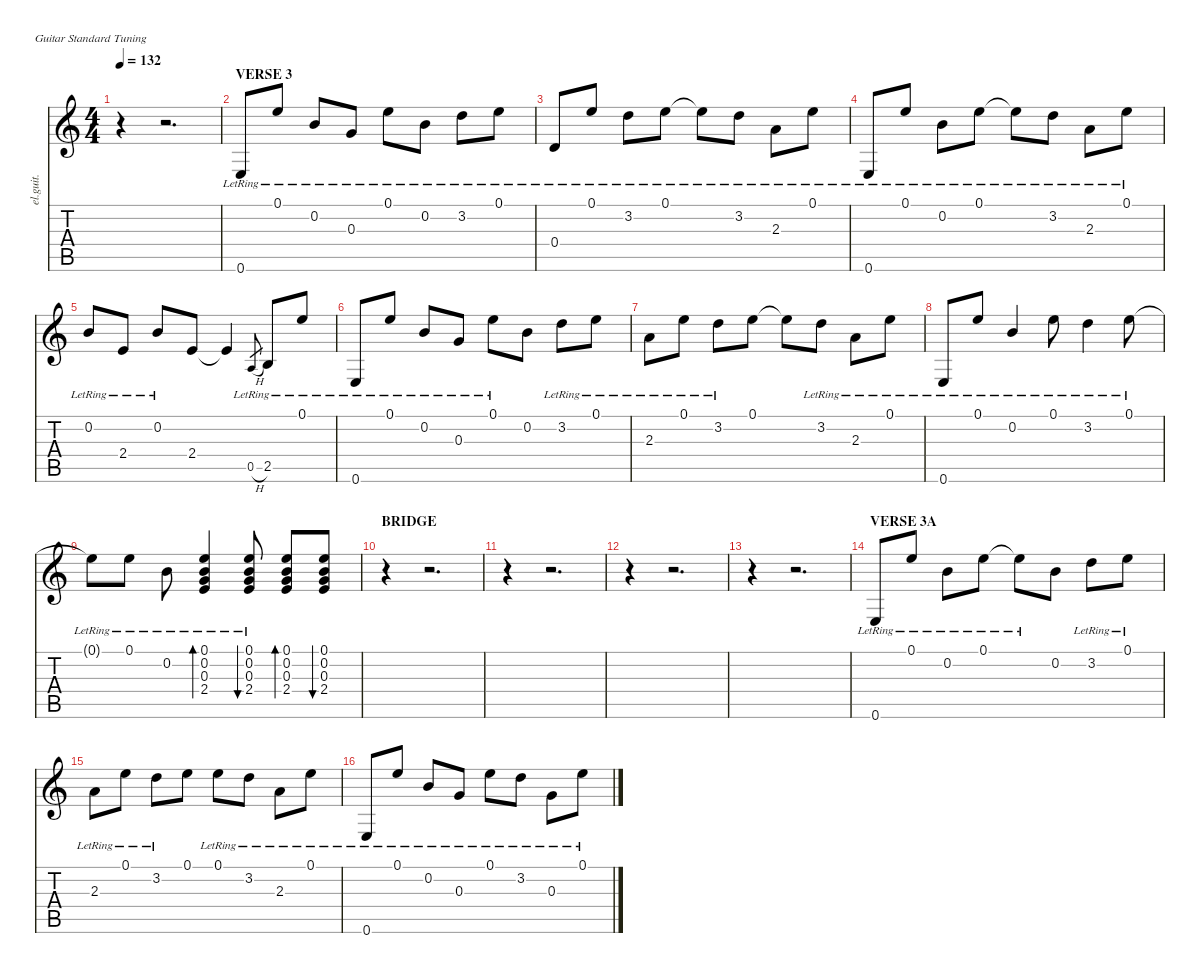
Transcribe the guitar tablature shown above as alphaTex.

\defaultSystemsLayout 4
\hideDynamics
\bracketExtendMode nobrackets
\otherSystemsTrackNameOrientation horizontal
\track ("Gtr.1" "el.guit.") {instrument electricguitarclean}
\staff {score tabs}
\tuning (E4 B3 G3 D3 A2 E2)
\ts (4 4)
\tempo 132
\clef g2
\ks c
r.4{dy f beam Down} r.2{d beam Down} |
\section ("" "VERSE 3")
0.6{lr}.8{beam Up} 0.1{lr}.8{beam Up} 0.2{lr}.8{beam Up} 0.3{lr}.8{beam Up} 0.1{lr}.8{beam Down} 0.2{lr}.8{beam Down} 3.2{lr}.8{beam Down} 0.1{lr}.8{beam Down} |
0.4{lr}.8{beam Up} 0.1{lr}.8{beam Up} 3.2{lr}.8{beam Down} 0.1{lr}.8{beam Down} 0.1{lr t}.8{beam Down} 3.2{lr}.8{beam Down} 2.3{lr}.8{beam Down} 0.1{lr}.8{beam Down} |
0.6{lr}.8{beam Up} 0.1{lr}.8{beam Up} 0.2{lr}.8{beam Down} 0.1{lr}.8{beam Down} 0.1{lr t}.8{beam Down} 3.2{lr}.8{beam Down} 2.3{lr}.8{beam Down} 0.1{lr}.8{beam Down} |
0.2{lr}.8{beam Up} 2.4{lr}.8{beam Up} 0.2{lr}.8{beam Up} 2.4.8{beam Up} 2.4{t}.4{beam Up} 0.5{h lr}.8{gr dy mf beam Up} 2.5{lr}.8{dy f beam Up} 0.1{lr}.8{beam Up} |
0.6{lr}.8{beam Up} 0.1{lr}.8{beam Up} 0.2{lr}.8{beam Up} 0.3{lr}.8{beam Up} 0.1{lr}.8{beam Down} 0.2.8{beam Down} 3.2{lr}.8{beam Down} 0.1{lr}.8{beam Down} |
2.3{lr}.8{beam Down} 0.1{lr}.8{beam Down} 3.2{lr}.8{beam Down} 0.1.8{beam Down} 0.1{t}.8{beam Down} 3.2{lr}.8{beam Down} 2.3{lr}.8{beam Down} 0.1{lr}.8{beam Down} |
0.6{lr}.8{beam Up} 0.1{lr}.8{beam Up} 0.2{lr}.4{beam Up} 0.1{lr}.8{beam Down} 3.2{lr}.4{beam Down} 0.1{lr}.8{beam Down} |
0.1{lr t}.8{beam Down} 0.1{lr}.8{beam Down} 0.2{lr}.8{beam Down} (0.1 0.2 0.3{lr} 2.4).4{bd 60 dy mf beam Up} (0.1{lr} 0.2 0.3 2.4).8{bu 30 dy f beam Up} (0.1 0.2 0.3 2.4).8{bd 30 beam Up} (0.1 0.2 0.3 2.4).8{bu 30 beam Up} |
\section ("" "BRIDGE")
r.4{beam Down} r.2{d beam Down} |
r.4{beam Down} r.2{d beam Down} |
r.4{beam Down} r.2{d beam Down} |
r.4{beam Down} r.2{d beam Down} |
\section ("" "VERSE 3A")
0.6{lr}.8{beam Up} 0.1{lr}.8{beam Up} 0.2{lr}.8{beam Down} 0.1{lr}.8{beam Down} 0.1{lr t}.8{beam Down} 0.2.8{beam Down} 3.2{lr}.8{beam Down} 0.1{lr}.8{beam Down} |
2.3{lr}.8{beam Down} 0.1{lr}.8{beam Down} 3.2{lr}.8{beam Down} 0.1.8{beam Down} 0.1{lr}.8{beam Down} 3.2{lr}.8{beam Down} 2.3{lr}.8{beam Down} 0.1{lr}.8{beam Down} |
0.6{lr}.8{beam Up} 0.1{lr}.8{beam Up} 0.2{lr}.8{beam Up} 0.3{lr}.8{beam Up} 0.1{lr}.8{beam Down} 3.2{lr}.8{beam Down} 0.3{lr}.8{beam Down} 0.1{lr}.8{beam Down}
